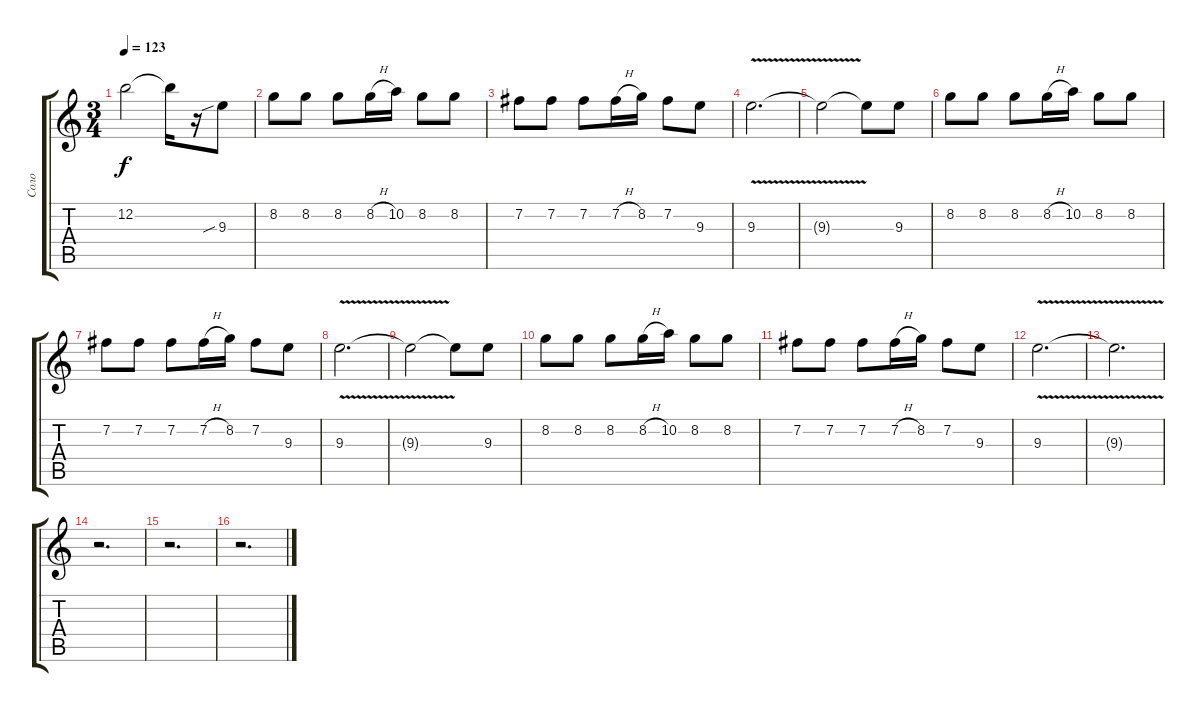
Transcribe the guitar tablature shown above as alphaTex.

\track ("Соло" "Соло") {instrument overdrivenguitar}
\staff {score tabs}
\tuning (E4 B3 G3 D3 A2 E2) {hide}
\ts (3 4)
\tempo 123
\clef g2
\ks c
12.2{t}.2{dy f} 12.2{t}.16 r.16 9.3{sib}.8 |
8.2.8 8.2.8 8.2.8 8.2{h}.16 10.2.16 8.2.8 8.2.8 |
7.2.8 7.2.8 7.2.8 7.2{h}.16 8.2.16 7.2.8 9.3.8 |
9.3{v}.2{d} |
9.3{t}.2 9.3{t}.8 9.3.8 |
8.2.8 8.2.8 8.2.8 8.2{h}.16 10.2.16 8.2.8 8.2.8 |
7.2.8 7.2.8 7.2.8 7.2{h}.16 8.2.16 7.2.8 9.3.8 |
9.3{v}.2{d} |
9.3{t}.2 9.3{t}.8 9.3.8 |
8.2.8 8.2.8 8.2.8 8.2{h}.16 10.2.16 8.2.8 8.2.8 |
7.2.8 7.2.8 7.2.8 7.2{h}.16 8.2.16 7.2.8 9.3.8 |
9.3{v}.2{d} |
9.3{t}.2{d} |
r.2{d} |
r.2{d} |
r.2{d}
